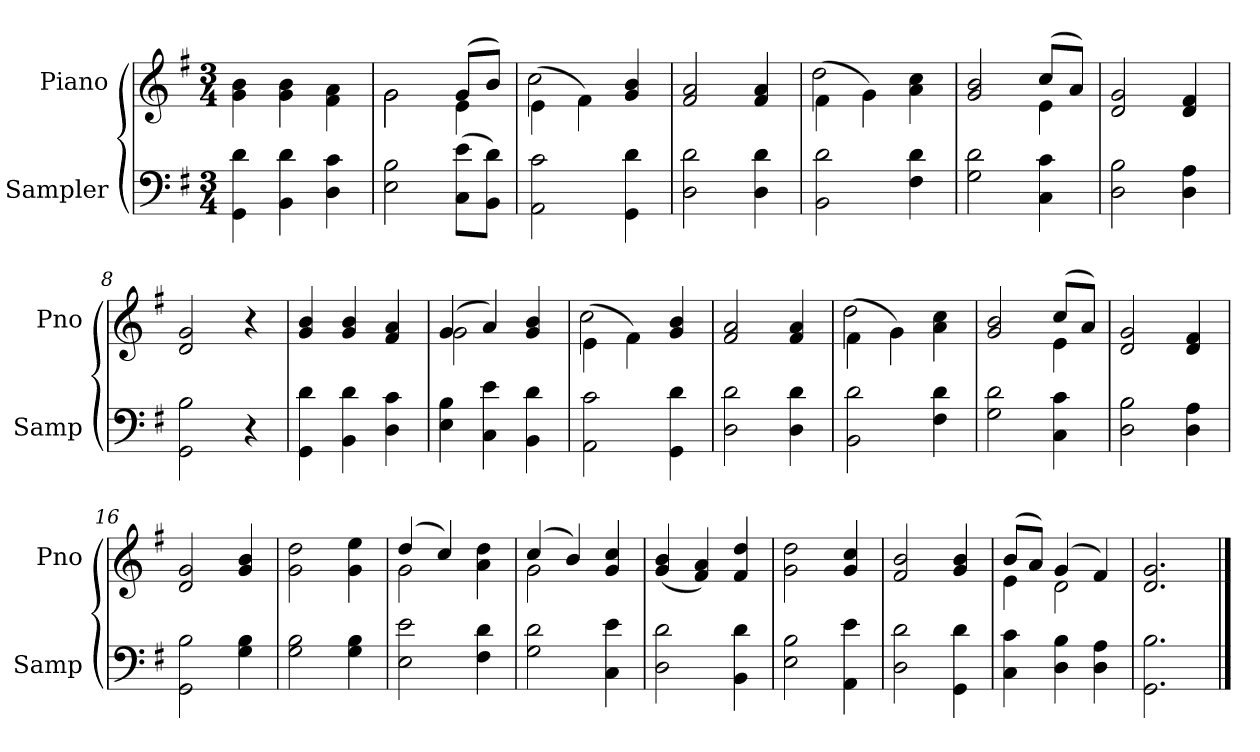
**kern	**kern
*part2	*part1
*staff2	*staff1
*I"Sampler	*I"Piano
*I'Samp	*I'Pno
*clefF4	*clefG2
*k[f#]	*k[f#]
*G:	*G:
*M3/4	*M3/4
=1	=1
4GG 4d	4g\ 4b\
4BB 4d	4g\ 4b\
4D 4c	4f#\ 4a\
=2	=2
*	*^
2E 2B	2g\	2g
(8C\ 8e\L	(8g/L	4e
8BB\ 8d\J)	8b/J)	.
=3	=3	=3
2AA 2c	(4e\	2cc
.	4f#\)	.
4GG 4d	4g 4b	4ryy
*	*v	*v
=4	=4
2D 2d	2f# 2a
4D 4d	4f# 4a
=5	=5
*	*^
2BB 2d	(4f#\	2dd
.	4g\)	.
4F# 4d	4a 4cc	4ryy
=6	=6	=6
2G 2d	2g 2b	2ryy
4C 4c	(8cc/L	4e
.	8a/J)	.
*	*v	*v
=7	=7
2D 2B	2d 2g
4D 4A	4d 4f#
=8	=8
2GG 2B	2d 2g
4r	4r
=9	=9
4GG 4d	4g 4b
4BB 4d	4g 4b
4D 4c	4f# 4a
=10	=10
*	*^
4E 4B	(4g/	2g
4C 4e	4a/)	.
4BB 4d	4g 4b	4ryy
=11	=11	=11
2AA 2c	(4e\	2cc
.	4f#\)	.
4GG 4d	4g 4b	4ryy
*	*v	*v
=12	=12
2D 2d	2f# 2a
4D 4d	4f# 4a
=13	=13
*	*^
2BB 2d	(4f#\	2dd
.	4g\)	.
4F# 4d	4a 4cc	4ryy
=14	=14	=14
2G 2d	2g 2b	2ryy
4C 4c	(8cc/L	4e
.	8a/J)	.
*	*v	*v
=15	=15
2D 2B	2d 2g
4D 4A	4d 4f#
=16	=16
2GG 2B	2d 2g
4G 4B	4g 4b
=17	=17
2G 2B	2g 2dd
4G 4B	4g 4ee
=18	=18
*	*^
2E 2e	(4dd/	2g
.	4cc/)	.
4F# 4d	4a 4dd	4ryy
=19	=19	=19
2G 2d	(4cc/	2g
.	4b/)	.
4C 4e	4g 4cc	4ryy
*	*v	*v
=20	=20
2D 2d	(4g 4b
.	4f# 4a)
4BB 4d	4f# 4dd
=21	=21
2E 2B	2g 2dd
4AA 4e	4g 4cc
=22	=22
2D 2d	2f# 2b
4GG 4d	4g 4b
=23	=23
*	*^
4C 4c	(8b/L	4e
.	8a/J)	.
4D 4B	(4g/	2d
4D 4A	4f#/)	.
*	*v	*v
=24	=24
2.GG 2.B	2.d 2.g
==	==
*-	*-
